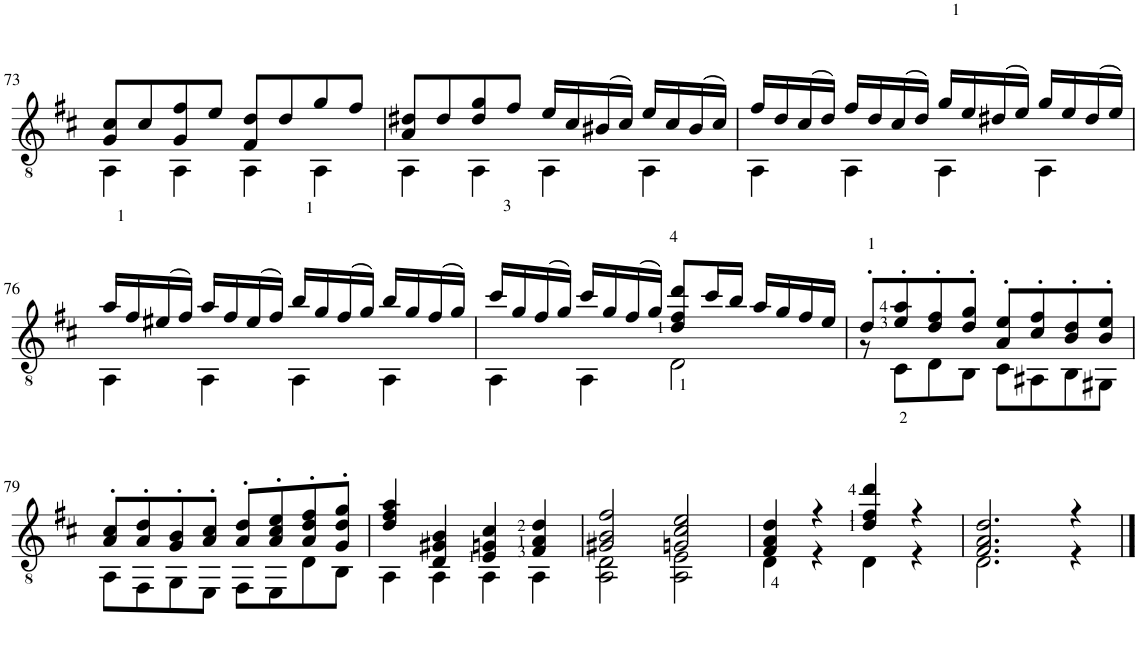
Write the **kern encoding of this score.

**kern
*part1
*staff1
*I"Guitar
*I'Guit.
!!LO:PB:g=z
*clefGv2
*k[f#c#]
*M4/4
=73
*^
8G/ 8c#/L	4AA\
8c#/	.
8G/ 8f#/	4AA\
8e/J	.
8F#/ 8d/L	4AA\
8d/	.
8g/	4AA\
8f#/J	.
=74	=74
8A/ 8d#X/L	4AA\
8d#/	.
8d#/ 8g/	4AA\
8f#/J	.
16e/LL	4AA\
16c#/	.
(16B#X/	.
16c#/JJ)	.
16e/LL	4AA\
16c#/	.
(16B#/	.
16c#/JJ)	.
=75	=75
16f#/LL	4AA\
16d/	.
(16c#/	.
16d/JJ)	.
16f#/LL	4AA\
16d/	.
(16c#/	.
16d/JJ)	.
16g/LL	4AA\
16e/	.
(16d#X/	.
16e/JJ)	.
16g/LL	4AA\
16e/	.
(16d#/	.
16e/JJ)	.
!!LO:LB:g=z	!!
=76	=76
16a/LL	4AA\
16f#/	.
(16e#X/	.
16f#/JJ)	.
16a/LL	4AA\
16f#/	.
(16e#/	.
16f#/JJ)	.
16b/LL	4AA\
16g/	.
(16f#/	.
16g/JJ)	.
16b/LL	4AA\
16g/	.
(16f#/	.
16g/JJ)	.
=77	=77
16cc#/LL	4AA\
16g/	.
(16f#/	.
16g/JJ)	.
16cc#/LL	4AA\
16g/	.
(16f#/	.
16g/JJ)	.
8d/ 8f#/ 8dd/L	2D\
16cc#/L	.
16b/JJ	.
16a/LL	.
16g/	.
16f#/	.
16e/JJ	.
=78	=78
8d'/L	8r
8e/' 8a/'	8C#<\L
8d/' 8f#/'	8D\
8d/' 8g/'J	8BB\J
8A/' 8e/'L	8C#\L
8c#/' 8f#/'	8AA#X\
8B/' 8d/'	8BB\
8B/' 8e/'J	8GG#X\J
!!LO:LB:g=z	!!
=79	=79
8A/' 8c#/'L	8AA\L
8A/' 8d/'	8FF#\
8G/' 8B/'	8GG\
8A/' 8c#/'J	8EE\J
8A/' 8d/'L	8FF#\L
8A/' 8c#/' 8e/'	8EE\
8A/' 8d/' 8f#/'	8D\
8G/' 8d/' 8g/'J	8BB\J
=80	=80
4d/ 4f#/ 4a/	4AA\
4D/ 4G#X/ 4B/	4AA\
4E/ 4Gn/ 4c#/	4AA\
4F#/ 4A/ 4d/	4AA\
=81	=81
2G#X/ 2B/ 2f#/	2AA\ 2D\
2Gn/ 2c#/ 2e/	2AA\ 2E\
=82	=82
4F#/ 4A/ 4d/	4D\
4r	4r
4d/ 4f#/ 4dd/	4D\
4r	4r
=83	=83
2.F#/ 2.A/ 2.d/	2.D\
4r	4r
*v	*v
==
*-
